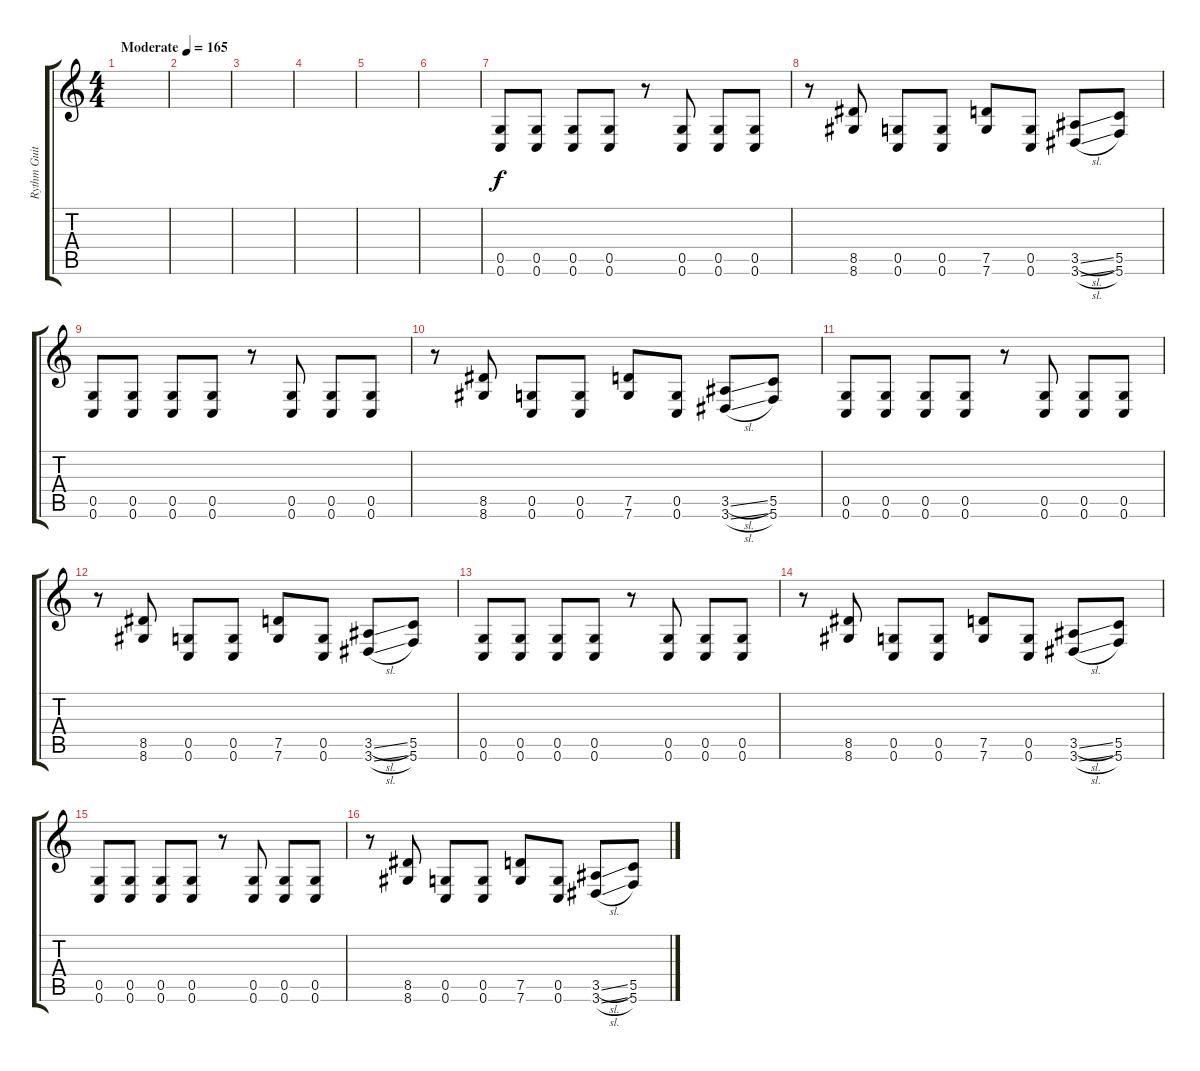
\track ("Rythm Guitar #1" "Rythm Guit") {instrument distortionguitar}
\staff {score tabs}
\tuning (D4 A3 F3 C3 G2 C2) {hide}
\ts (4 4)
\tempo (165 "Moderate")
\clef g2
\ks c
|
|
|
|
|
|
(0.5 0.6).8 (0.5 0.6).8 (0.5 0.6).8 (0.5 0.6).8 r.8 (0.5 0.6).8 (0.5 0.6).8 (0.5 0.6).8 |
r.8 (8.5 8.6).8 (0.5 0.6).8 (0.5 0.6).8 (7.5 7.6).8 (0.5 0.6).8 (3.5{sl} 3.6{sl}).8 (5.5 5.6).8 |
(0.5 0.6).8 (0.5 0.6).8 (0.5 0.6).8 (0.5 0.6).8 r.8 (0.5 0.6).8 (0.5 0.6).8 (0.5 0.6).8 |
r.8 (8.5 8.6).8 (0.5 0.6).8 (0.5 0.6).8 (7.5 7.6).8 (0.5 0.6).8 (3.5{sl} 3.6{sl}).8 (5.5 5.6).8 |
(0.5 0.6).8 (0.5 0.6).8 (0.5 0.6).8 (0.5 0.6).8 r.8 (0.5 0.6).8 (0.5 0.6).8 (0.5 0.6).8 |
r.8 (8.5 8.6).8 (0.5 0.6).8 (0.5 0.6).8 (7.5 7.6).8 (0.5 0.6).8 (3.5{sl} 3.6{sl}).8 (5.5 5.6).8 |
(0.5 0.6).8 (0.5 0.6).8 (0.5 0.6).8 (0.5 0.6).8 r.8 (0.5 0.6).8 (0.5 0.6).8 (0.5 0.6).8 |
r.8 (8.5 8.6).8 (0.5 0.6).8 (0.5 0.6).8 (7.5 7.6).8 (0.5 0.6).8 (3.5{sl} 3.6{sl}).8 (5.5 5.6).8 |
(0.5 0.6).8 (0.5 0.6).8 (0.5 0.6).8 (0.5 0.6).8 r.8 (0.5 0.6).8 (0.5 0.6).8 (0.5 0.6).8 |
r.8 (8.5 8.6).8 (0.5 0.6).8 (0.5 0.6).8 (7.5 7.6).8 (0.5 0.6).8 (3.5{sl} 3.6{sl}).8 (5.5 5.6).8
